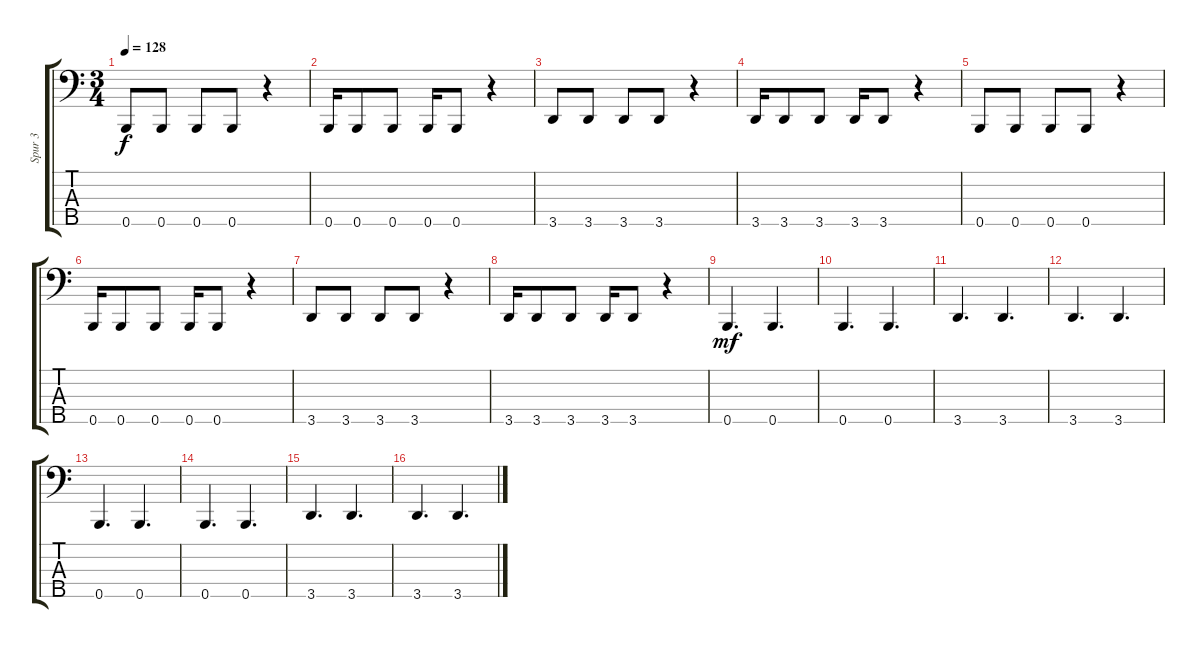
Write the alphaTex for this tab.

\track ("Spur 3" "Spur 3") {instrument electricbasspick}
\staff {score tabs}
\tuning (G2 D2 A1 E1 B0) {hide}
\ts (3 4)
\tempo 128
\clef f4
\ks c
0.5.8{dy f} 0.5.8 0.5.8 0.5.8 r.4 |
0.5.16 0.5.8 0.5.8 0.5.16 0.5.8 r.4 |
3.5.8 3.5.8 3.5.8 3.5.8 r.4 |
3.5.16 3.5.8 3.5.8 3.5.16 3.5.8 r.4 |
0.5.8 0.5.8 0.5.8 0.5.8 r.4 |
0.5.16 0.5.8 0.5.8 0.5.16 0.5.8 r.4 |
3.5.8 3.5.8 3.5.8 3.5.8 r.4 |
3.5.16 3.5.8 3.5.8 3.5.16 3.5.8 r.4 |
0.5.4{d dy mf} 0.5.4{d} |
0.5.4{d} 0.5.4{d} |
3.5.4{d} 3.5.4{d} |
3.5.4{d} 3.5.4{d} |
0.5.4{d} 0.5.4{d} |
0.5.4{d} 0.5.4{d} |
3.5.4{d} 3.5.4{d} |
3.5.4{d} 3.5.4{d}
